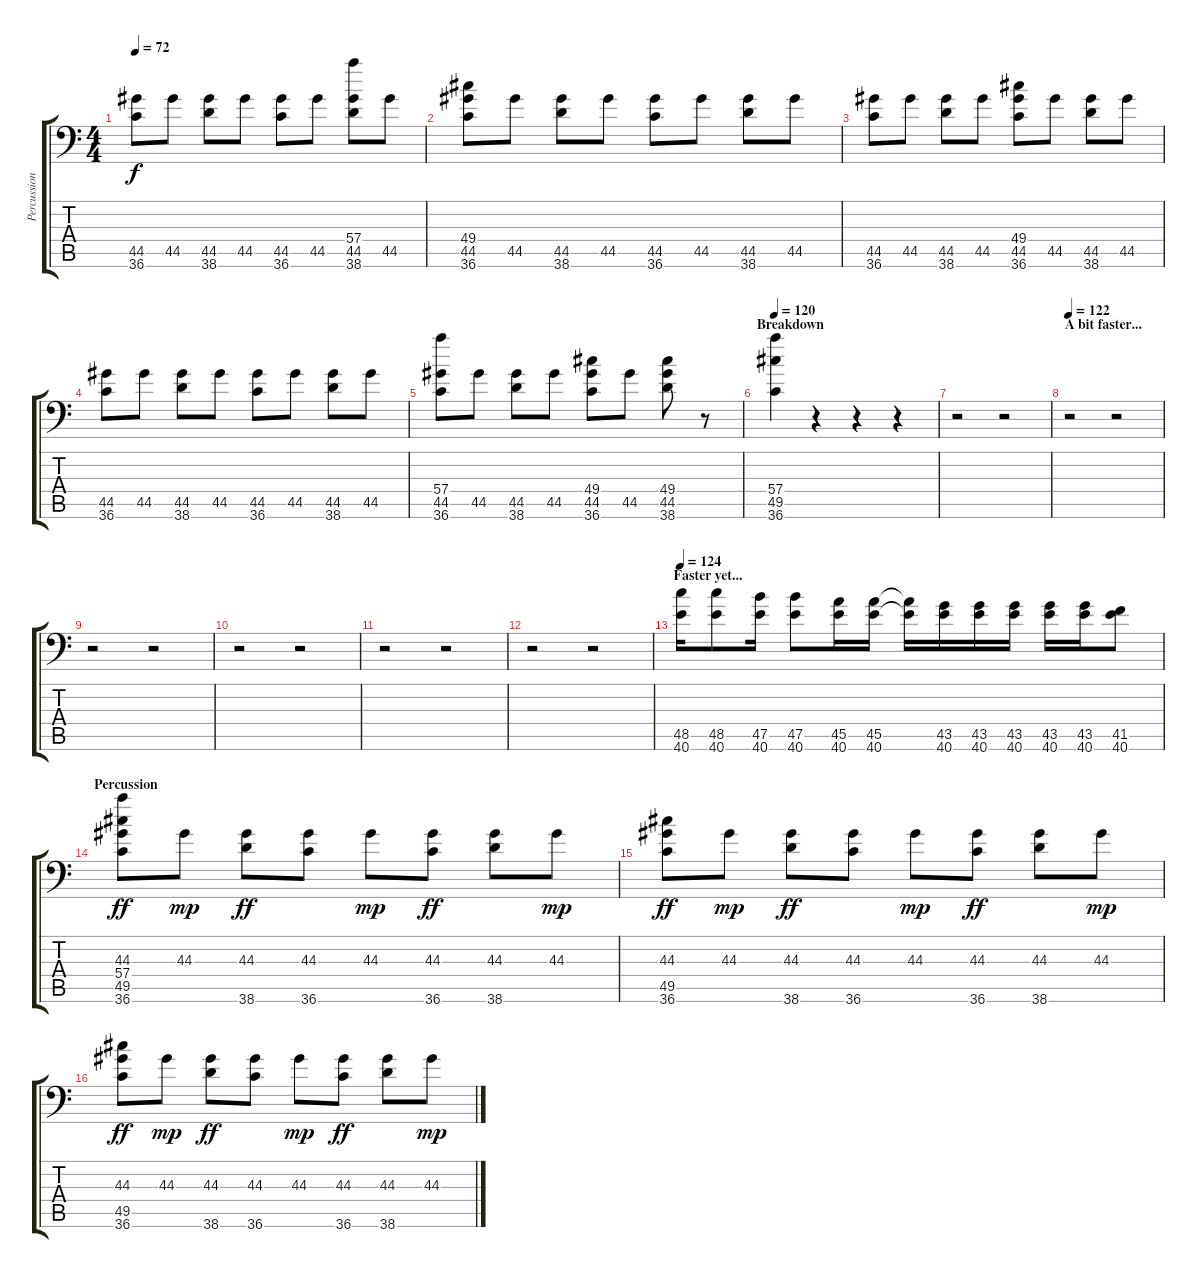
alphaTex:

\track ("Percussion" "Percussion") {instrument acousticgrandpiano}
\staff {score tabs}
\tuning (C-1 C-1 C-1 C-1 C-1 C-1) {hide}
\ts (4 4)
\tempo 72
\clef f4
\ks c
(44.5 36.6).8{dy f} 44.5.8 (44.5 38.6).8 44.5.8 (44.5 36.6).8 44.5.8 (57.4 44.5 38.6).8 44.5.8 |
(49.4 44.5 36.6).8 44.5.8 (44.5 38.6).8 44.5.8 (44.5 36.6).8 44.5.8 (44.5 38.6).8 44.5.8 |
(44.5 36.6).8 44.5.8 (44.5 38.6).8 44.5.8 (49.4 44.5 36.6).8 44.5.8 (44.5 38.6).8 44.5.8 |
(44.5 36.6).8 44.5.8 (44.5 38.6).8 44.5.8 (44.5 36.6).8 44.5.8 (44.5 38.6).8 44.5.8 |
(57.4 44.5 36.6).8 44.5.8 (44.5 38.6).8 44.5.8 (49.4 44.5 36.6).8 44.5.8 (49.4 44.5 38.6).8 r.8 |
\section ("" "Breakdown")
\tempo 120
(57.4 49.5 36.6).4 r.4 r.4 r.4 |
r.2 r.2 |
\section ("" "A bit faster...")
\tempo 122
r.2 r.2 |
r.2 r.2 |
r.2 r.2 |
r.2 r.2 |
r.2 r.2 |
\section ("" "Faster yet...")
\tempo 124
(48.5 40.6).16 (48.5 40.6).8 (47.5 40.6).16 (47.5 40.6).8 (45.5 40.6).16 (45.5 40.6).16 (45.5{t} 40.6{t}).16 (43.5 40.6).16 (43.5 40.6).16 (43.5 40.6).16 (43.5 40.6).16 (43.5 40.6).16 (41.5 40.6).8 |
\section ("" "Percussion")
(44.3 57.4 49.5 36.6).8{dy ff} 44.3.8{dy mp} (44.3 38.6).8{dy ff} (44.3 36.6).8 44.3.8{dy mp} (44.3 36.6).8{dy ff} (44.3 38.6).8 44.3.8{dy mp} |
(44.3 49.5 36.6).8{dy ff} 44.3.8{dy mp} (44.3 38.6).8{dy ff} (44.3 36.6).8 44.3.8{dy mp} (44.3 36.6).8{dy ff} (44.3 38.6).8 44.3.8{dy mp} |
(44.3 49.5 36.6).8{dy ff} 44.3.8{dy mp} (44.3 38.6).8{dy ff} (44.3 36.6).8 44.3.8{dy mp} (44.3 36.6).8{dy ff} (44.3 38.6).8 44.3.8{dy mp}
